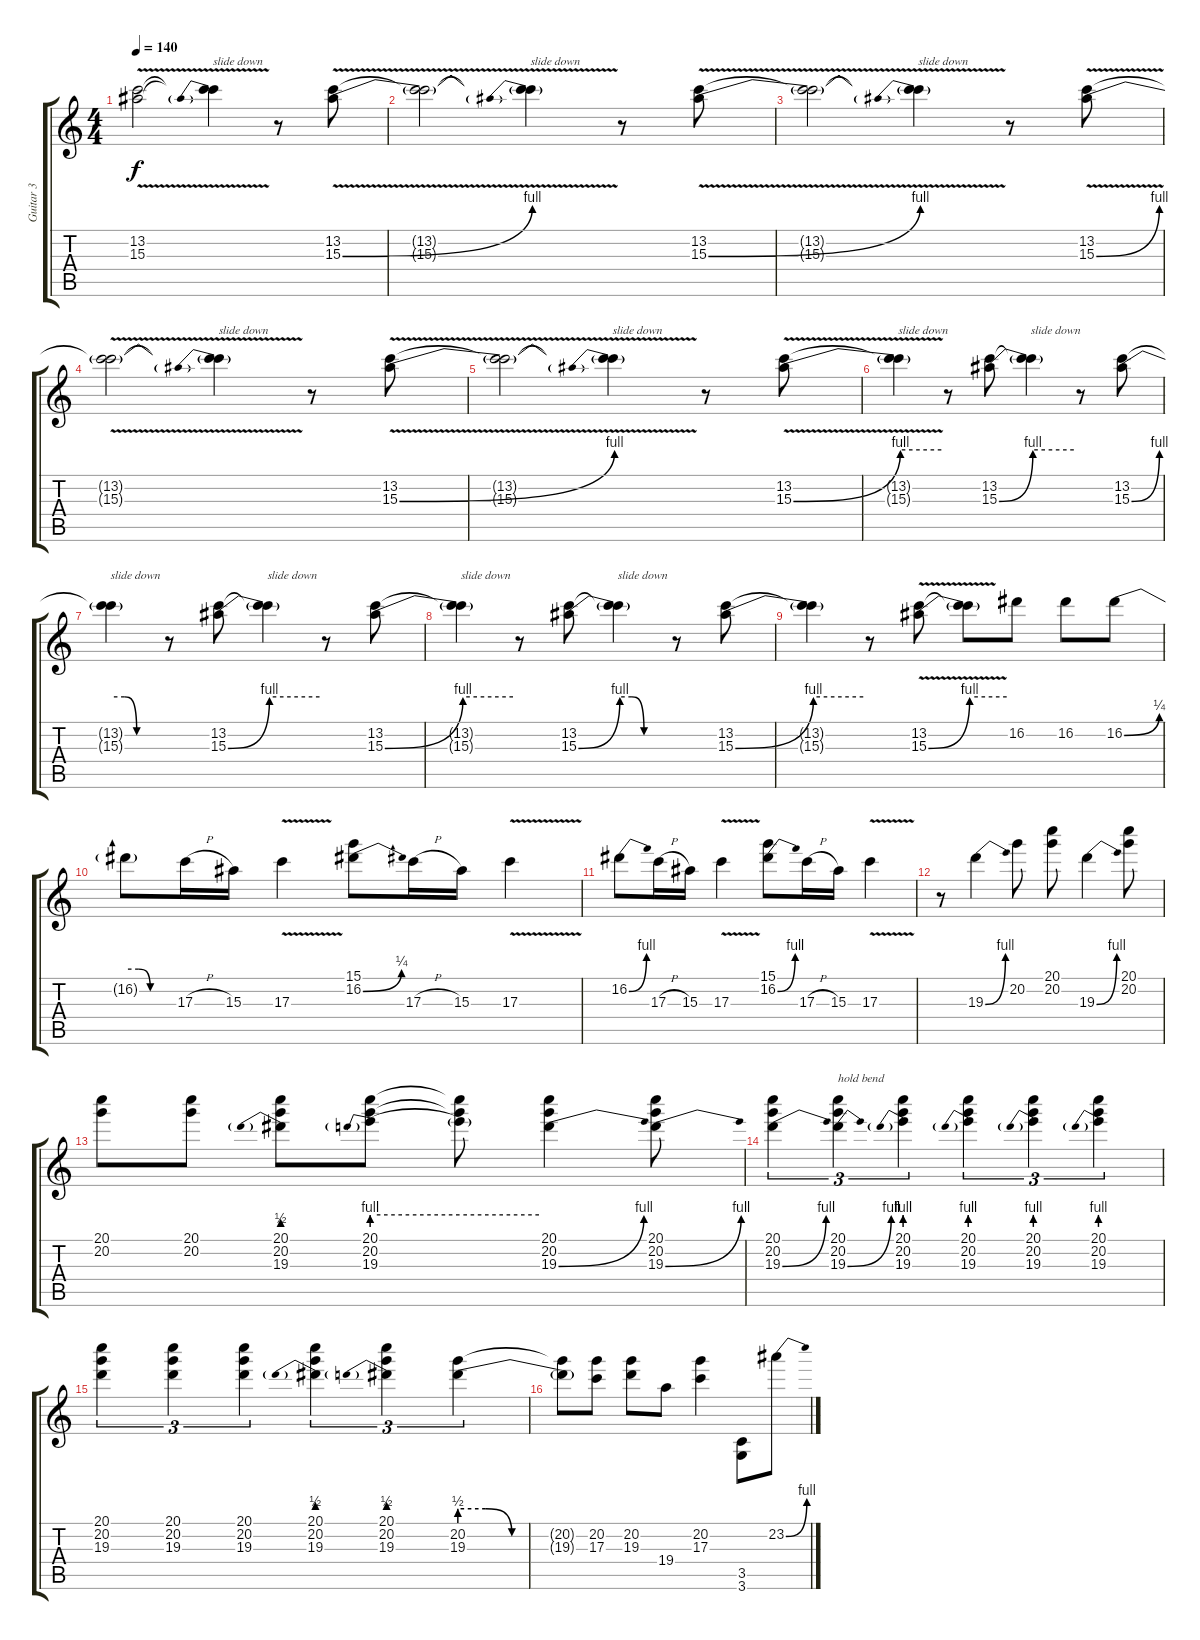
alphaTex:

\track ("Guitar 3" "Guitar 3") {instrument distortionguitar}
\staff {score tabs}
\tuning (E4 B3 G3 D3 A2 E2) {hide}
\ts (4 4)
\tempo 140
\clef g2
\ks c
(13.2{v t} 15.3{t}).2{dy f} (13.2{v t} 15.3{be (prebend 0 4 60 4) t}).4{txt "slide down"} r.8 (13.2{v} 15.3{be (bend 0 0 60 4)}).8 |
(13.2{v t} 15.3{t}).2 (13.2{v t} 15.3{be (prebend 0 4 60 4) t}).4{txt "slide down"} r.8 (13.2{v} 15.3{be (bend 0 0 60 4)}).8 |
(13.2{v t} 15.3{t}).2 (13.2{v t} 15.3{be (prebend 0 4 60 4) t}).4{txt "slide down"} r.8 (13.2{v} 15.3{be (bend 0 0 60 4)}).8 |
(13.2{v t} 15.3{t}).2 (13.2{v t} 15.3{be (prebend 0 4 60 4) t}).4{txt "slide down"} r.8 (13.2{v} 15.3{be (bend 0 0 60 4)}).8 |
(13.2{v t} 15.3{t}).2 (13.2{v t} 15.3{be (prebend 0 4 60 4) t}).4{txt "slide down"} r.8 (13.2{v} 15.3{be (bend 0 0 60 4)}).8 |
(13.2{v t} 15.3{be (hold 0 4 60 4) t}).4{txt "slide down"} r.8 (13.2 15.3{be (bend 0 0 60 4)}).8 (13.2{t} 15.3{be (hold 0 4 60 4) t}).4{txt "slide down"} r.8 (13.2 15.3{be (bend 0 0 60 4)}).8 |
(13.2{t} 15.3{be (custom 0 4 15 4 30 0 60 0) t}).4{txt "slide down"} r.8 (13.2 15.3{be (bend 0 0 60 4)}).8 (13.2{t} 15.3{be (hold 0 4 60 4) t}).4{txt "slide down"} r.8 (13.2 15.3{be (bend 0 0 60 4)}).8 |
(13.2{t} 15.3{be (hold 0 4 60 4) t}).4{txt "slide down"} r.8 (13.2 15.3{be (bend 0 0 60 4)}).8 (13.2{t} 15.3{be (custom 0 4 15 4 30 0 60 0) t}).4{txt "slide down"} r.8 (13.2 15.3{be (bend 0 0 60 4)}).8 |
(13.2{t} 15.3{be (hold 0 4 60 4) t}).4 r.8 (13.2{v} 15.3{be (bend 0 0 60 4)}).8 (13.2{v t} 15.3{be (hold 0 4 60 4) t}).8 16.2.8 16.2.8 16.2{be (bend 0 0 60 1)}.8 |
16.2{be (custom 0 1 15 1 30 0 60 0) t}.8 17.3{h}.16 15.3.16 17.3{v}.4 (15.1 16.2{be (bend 0 0 60 1)}).8 17.3{h}.16 15.3.16 17.3{v}.4 |
16.2{be (bend 0 0 60 4)}.8 17.3{h}.16 15.3.16 17.3{v}.4 (15.1 16.2{be (bend 0 0 60 4)}).8 17.3{h}.16 15.3.16 17.3{v}.4 |
r.8 19.3{be (bend 0 0 60 4)}.4 20.2.8 (20.1 20.2).8 19.3{be (bend 0 0 60 4)}.4 (20.1 20.2).8 |
(20.1 20.2).8 (20.1 20.2).8 (20.1 20.2 19.3{be (prebend 0 2 60 2)}).8 (20.1 20.2 19.3{be (prebend 0 4 60 4)}).8 (20.1{t} 20.2{t} 19.3{be (hold 0 4 60 4) t}).8 (20.1 20.2 19.3{be (bend 0 0 60 4)}).4 (20.1 20.2 19.3{be (bend 0 0 60 4)}).8 |
(20.1 20.2 19.3{be (bend 0 0 60 4)}).4{tu (3 2)} (20.1 20.2 19.3{be (bend 0 0 60 4)}).4{tu (3 2) txt "hold bend"} (20.1 20.2 19.3{be (prebend 0 4 60 4)}).4{tu (3 2)} (20.1 20.2 19.3{be (prebend 0 4 60 4)}).4{tu (3 2)} (20.1 20.2 19.3{be (prebend 0 4 60 4)}).4{tu (3 2)} (20.1 20.2 19.3{be (prebend 0 4 60 4)}).4{tu (3 2)} |
(20.1 20.2 19.3).4{tu (3 2)} (20.1 20.2 19.3).4{tu (3 2)} (20.1 20.2 19.3).4{tu (3 2)} (20.1 20.2 19.3{be (prebend 0 2 60 2)}).4{tu (3 2)} (20.1 20.2 19.3{be (prebend 0 2 60 2)}).4{tu (3 2)} (20.2 19.3{be (custom 0 2 15 2 30 0 60 0)}).4{tu (3 2)} |
(20.2{t} 19.3{be (hold 0 0 60 0) t}).8 (20.2 17.3).8 (20.2 19.3).8 19.4.8 (20.2 17.3).4 (3.5 3.6).8 23.2{be (bend 0 0 60 4)}.8
